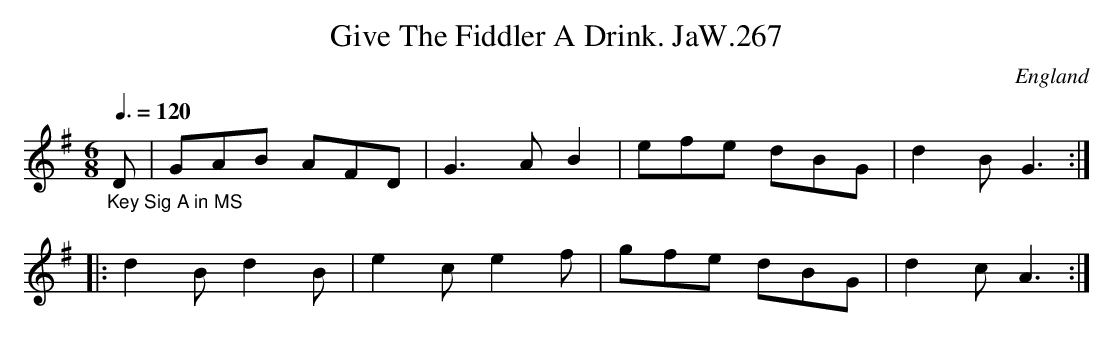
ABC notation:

X:1
T:Give The Fiddler A Drink. JaW.267
M:6/8
L:1/8
Q:3/8=120
O:England
K:G major
"_Key Sig A in MS"D|GAB AFD|G3 AB2|efe dBG|d2B G3:|!
|:d2B d2B|e2c e2f|gfe dBG|d2c A3:|
